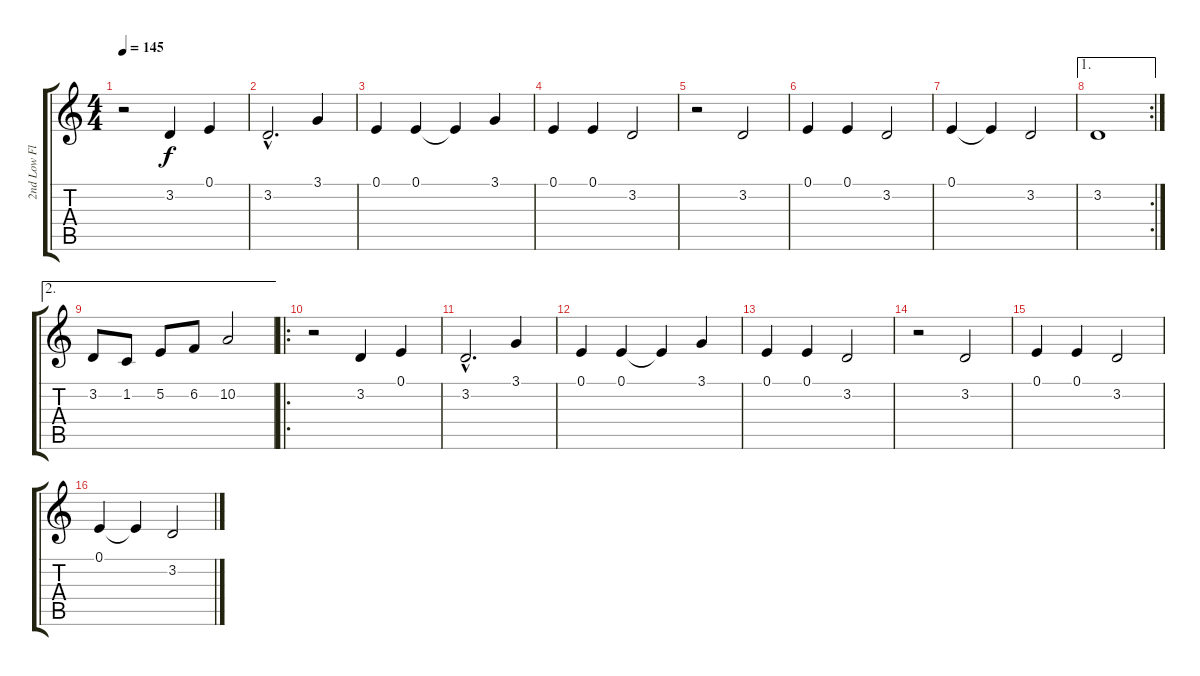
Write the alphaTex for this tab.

\track ("2nd Low Flute" "2nd Low Fl") {instrument piccolo}
\staff {score tabs}
\tuning (E4 B3 G3 D3 A2 E2) {hide}
\ts (4 4)
\tempo 145
\clef g2
\ks c
r.2{dy f instrument piccolo} 3.2.4 0.1.4 |
3.2{hac}.2{d} 3.1.4 |
0.1.4 0.1.4 0.1{t}.4 3.1.4 |
0.1.4 0.1.4 3.2.2 |
r.2 3.2.2 |
0.1.4 0.1.4 3.2.2 |
0.1.4 0.1{t}.4 3.2.2 |
\ae 1
\rc 2
3.2.1 |
\ae 2
3.2.8 1.2.8 5.2.8 6.2.8 10.2.2 |
\ro
r.2 3.2.4 0.1.4 |
3.2{hac}.2{d} 3.1.4 |
0.1.4 0.1.4 0.1{t}.4 3.1.4 |
0.1.4 0.1.4 3.2.2 |
r.2 3.2.2 |
0.1.4 0.1.4 3.2.2 |
0.1.4 0.1{t}.4 3.2.2
